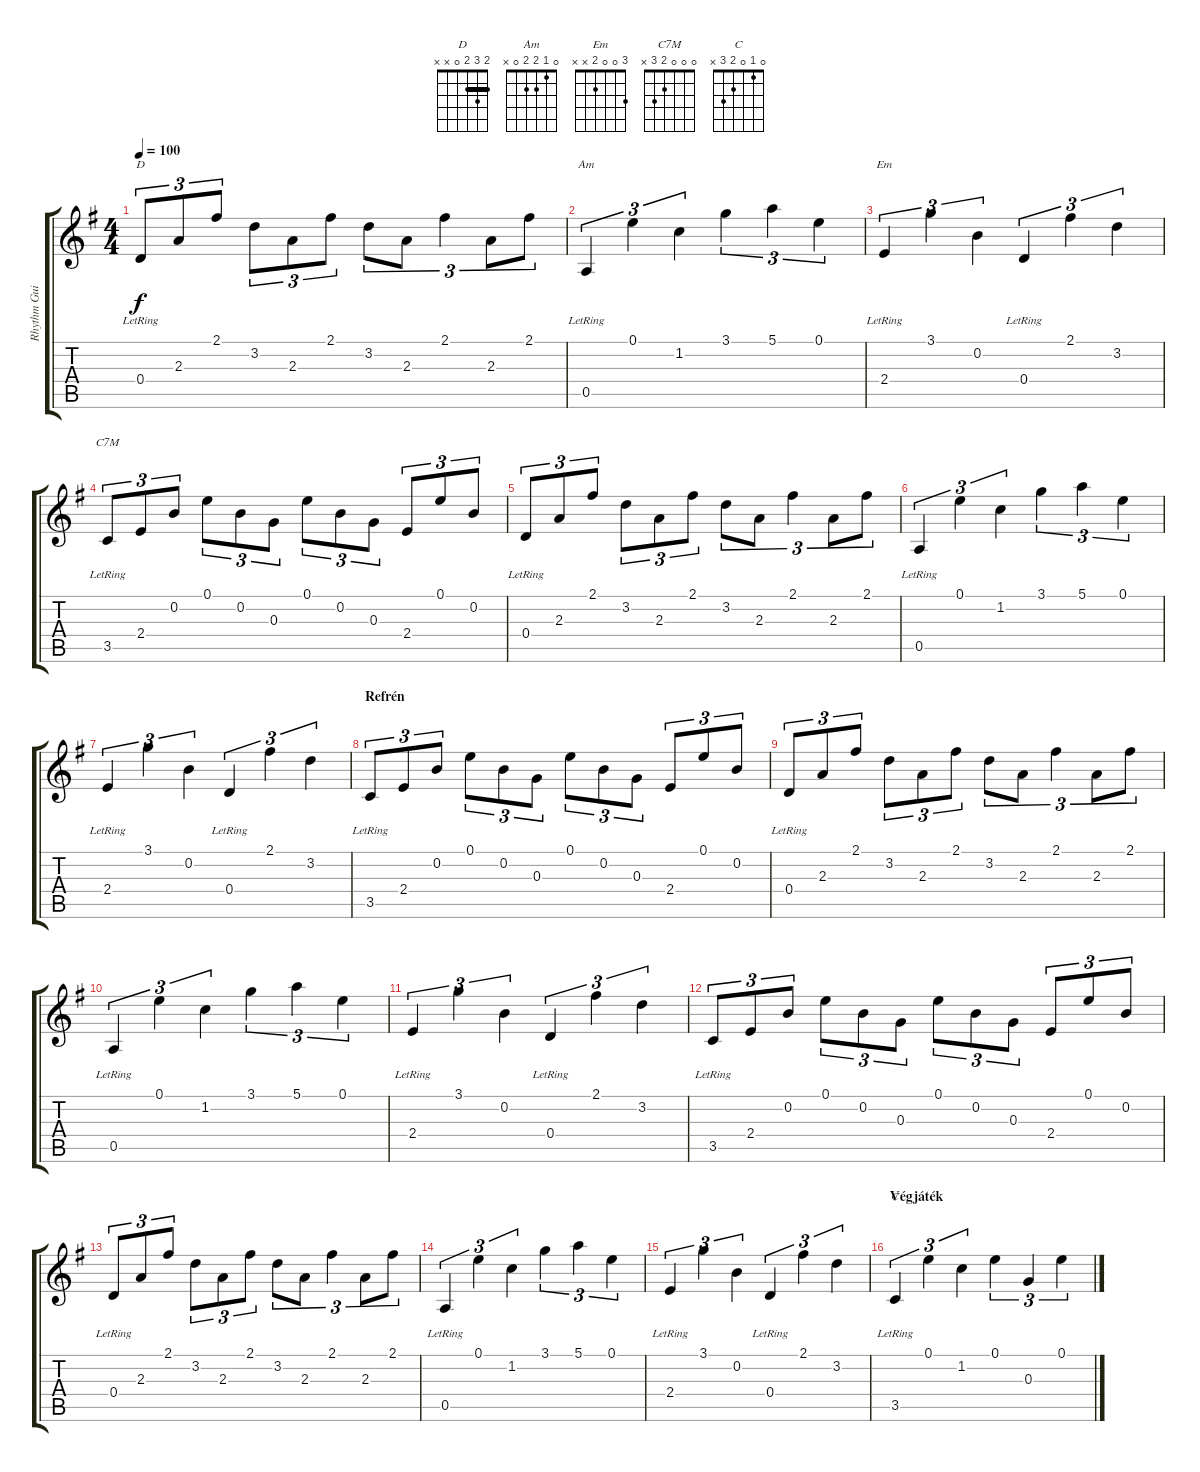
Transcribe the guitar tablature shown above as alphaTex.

\track ("Rhythm Guitar" "Rhythm Gui") {instrument electricguitarjazz}
\staff {score tabs}
\tuning (E4 B3 G3 D3 A2 E2) {hide}
\chord ("D" 2 3 2 0 x x) {barre 2}
\chord ("Am" 0 1 2 2 0 x)
\chord ("Em" 3 0 0 2 x x)
\chord ("C7M" 0 0 0 2 3 x)
\chord ("C" 0 1 0 2 3 x)
\ts (4 4)
\tempo 100
\clef g2
\ks g
0.4{lr}.8{tu (3 2) ch "D" dy f} 2.3.8{tu (3 2)} 2.1.8{tu (3 2)} 3.2.8{tu (3 2)} 2.3.8{tu (3 2)} 2.1.8{tu (3 2)} 3.2.8{tu (3 2)} 2.3.8{tu (3 2)} 2.1.4{tu (3 2)} 2.3.8{tu (3 2)} 2.1.8{tu (3 2)} |
0.5{lr}.4{tu (3 2) ch "Am"} 0.1.4{tu (3 2)} 1.2.4{tu (3 2)} 3.1.4{tu (3 2)} 5.1.4{tu (3 2)} 0.1.4{tu (3 2)} |
2.4{lr}.4{tu (3 2) ch "Em"} 3.1.4{tu (3 2)} 0.2.4{tu (3 2)} 0.4{lr}.4{tu (3 2)} 2.1.4{tu (3 2)} 3.2.4{tu (3 2)} |
3.5{lr}.8{tu (3 2) ch "C7M"} 2.4.8{tu (3 2)} 0.2.8{tu (3 2)} 0.1.8{tu (3 2)} 0.2.8{tu (3 2)} 0.3.8{tu (3 2)} 0.1.8{tu (3 2)} 0.2.8{tu (3 2)} 0.3.8{tu (3 2)} 2.4.8{tu (3 2)} 0.1.8{tu (3 2)} 0.2.8{tu (3 2)} |
0.4{lr}.8{tu (3 2)} 2.3.8{tu (3 2)} 2.1.8{tu (3 2)} 3.2.8{tu (3 2)} 2.3.8{tu (3 2)} 2.1.8{tu (3 2)} 3.2.8{tu (3 2)} 2.3.8{tu (3 2)} 2.1.4{tu (3 2)} 2.3.8{tu (3 2)} 2.1.8{tu (3 2)} |
0.5{lr}.4{tu (3 2)} 0.1.4{tu (3 2)} 1.2.4{tu (3 2)} 3.1.4{tu (3 2)} 5.1.4{tu (3 2)} 0.1.4{tu (3 2)} |
2.4{lr}.4{tu (3 2)} 3.1.4{tu (3 2)} 0.2.4{tu (3 2)} 0.4{lr}.4{tu (3 2)} 2.1.4{tu (3 2)} 3.2.4{tu (3 2)} |
\section ("" "Refrén")
3.5{lr}.8{tu (3 2)} 2.4.8{tu (3 2)} 0.2.8{tu (3 2)} 0.1.8{tu (3 2)} 0.2.8{tu (3 2)} 0.3.8{tu (3 2)} 0.1.8{tu (3 2)} 0.2.8{tu (3 2)} 0.3.8{tu (3 2)} 2.4.8{tu (3 2)} 0.1.8{tu (3 2)} 0.2.8{tu (3 2)} |
0.4{lr}.8{tu (3 2)} 2.3.8{tu (3 2)} 2.1.8{tu (3 2)} 3.2.8{tu (3 2)} 2.3.8{tu (3 2)} 2.1.8{tu (3 2)} 3.2.8{tu (3 2)} 2.3.8{tu (3 2)} 2.1.4{tu (3 2)} 2.3.8{tu (3 2)} 2.1.8{tu (3 2)} |
0.5{lr}.4{tu (3 2)} 0.1.4{tu (3 2)} 1.2.4{tu (3 2)} 3.1.4{tu (3 2)} 5.1.4{tu (3 2)} 0.1.4{tu (3 2)} |
2.4{lr}.4{tu (3 2)} 3.1.4{tu (3 2)} 0.2.4{tu (3 2)} 0.4{lr}.4{tu (3 2)} 2.1.4{tu (3 2)} 3.2.4{tu (3 2)} |
3.5{lr}.8{tu (3 2)} 2.4.8{tu (3 2)} 0.2.8{tu (3 2)} 0.1.8{tu (3 2)} 0.2.8{tu (3 2)} 0.3.8{tu (3 2)} 0.1.8{tu (3 2)} 0.2.8{tu (3 2)} 0.3.8{tu (3 2)} 2.4.8{tu (3 2)} 0.1.8{tu (3 2)} 0.2.8{tu (3 2)} |
0.4{lr}.8{tu (3 2)} 2.3.8{tu (3 2)} 2.1.8{tu (3 2)} 3.2.8{tu (3 2)} 2.3.8{tu (3 2)} 2.1.8{tu (3 2)} 3.2.8{tu (3 2)} 2.3.8{tu (3 2)} 2.1.4{tu (3 2)} 2.3.8{tu (3 2)} 2.1.8{tu (3 2)} |
0.5{lr}.4{tu (3 2)} 0.1.4{tu (3 2)} 1.2.4{tu (3 2)} 3.1.4{tu (3 2)} 5.1.4{tu (3 2)} 0.1.4{tu (3 2)} |
2.4{lr}.4{tu (3 2)} 3.1.4{tu (3 2)} 0.2.4{tu (3 2)} 0.4{lr}.4{tu (3 2)} 2.1.4{tu (3 2)} 3.2.4{tu (3 2)} |
\section ("" "Végjáték")
3.5{lr}.4{tu (3 2) ch "C"} 0.1.4{tu (3 2)} 1.2.4{tu (3 2)} 0.1.4{tu (3 2)} 0.3.4{tu (3 2)} 0.1.4{tu (3 2)}
